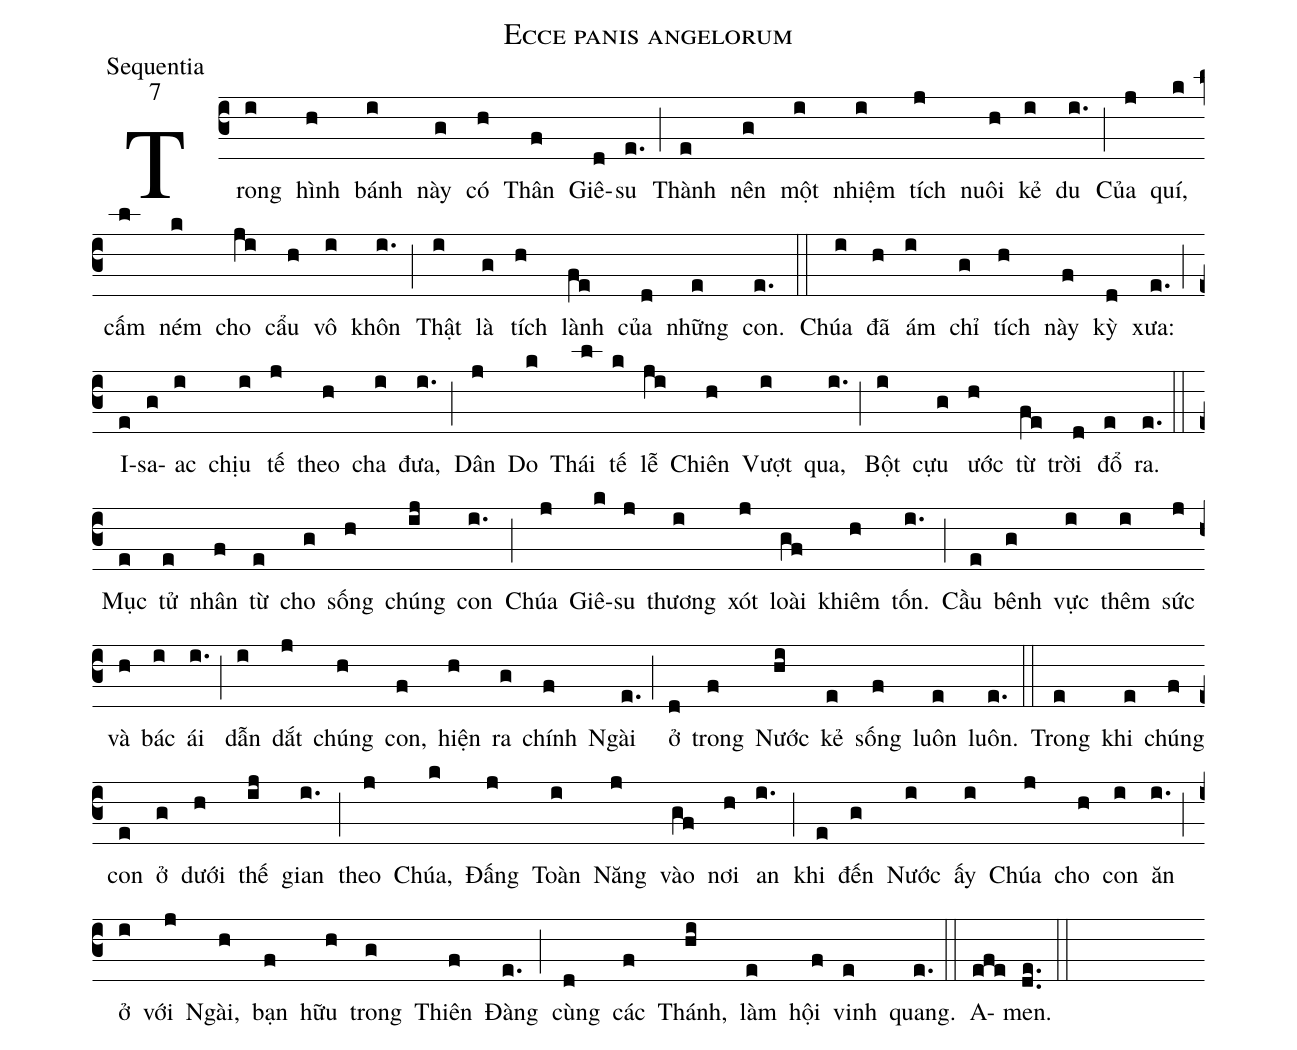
name:Ecce panis angelorum;
office-part:Sequentia;
mode:7;
%%
(c3)Trong(i) hình(h) bánh(i) này(g) có(h) Thân(f) Giê-(d)su(e.) (;)
Thành(e) nên(g) một(i) nhiệm(i) tích(j) nuôi(h) kẻ(i) du(i.) (;)
Của(j) quí,(k) cấm(l) ném(k) cho(ji) cẩu(h) vô(i) khôn(i.) (;)
Thật(i) là(g) tích(h) lành(fe) của(d) những(e) con.(e.) (::)
Chúa(i) đã(h) ám(i) chỉ(g) tích(h) này(f) kỳ(d) xưa:(e.) (;)
I-(e)sa-(g)ac(i) chịu(i) tế(j) theo(h) cha(i) đưa,(i.) (;)
Dân(j) Do(k) Thái(l) tế(k) lễ(ji) Chiên(h) Vượt(i) qua,(i.) (;)
Bột(i) cựu(g) ước(h) từ(fe) trời(d) đổ(e) ra.(e.) (::)
Mục(e) tử(e) nhân(f) từ(e) cho(g) sống(h) chúng(ij) con(i.) (;)
Chúa(j) Giê-(k)su(j) thương(i) xót(j) loài(gf) khiêm(h) tốn.(i.) (;)
Cầu(e) bênh(g) vực(i) thêm(i) sức(j) và(h) bác(i) ái(i.) (;) dẫn(i) dắt(j) chúng(h) con,(f) hiện(h) ra(g) chính(f) Ngài(e.) (;) ở(d) trong(f) Nước(hi) kẻ(e) sống(f) luôn(e) luôn.(e.) (::)

Trong(e) khi(e) chúng(f) con(e) ở(g) dưới(h) thế(ij) gian(i.) (;) theo(j) Chúa,(k) Đấng(j) Toàn(i) Năng(j) vào(gf) nơi(h) an(i.) (;) khi(e) đến(g) Nước(i) ấy(i) Chúa(j) cho(h) con(i) ăn(i.) (;) ở(i) với(j) Ngài,(h) bạn(f) hữu(h) trong(g) Thiên(f) Đàng(e.) (;) cùng(d) các(f) Thánh,(hi) làm(e) hội(f) vinh(e) quang.(e.) (::)
A-(efe)men.(de..) (::)
